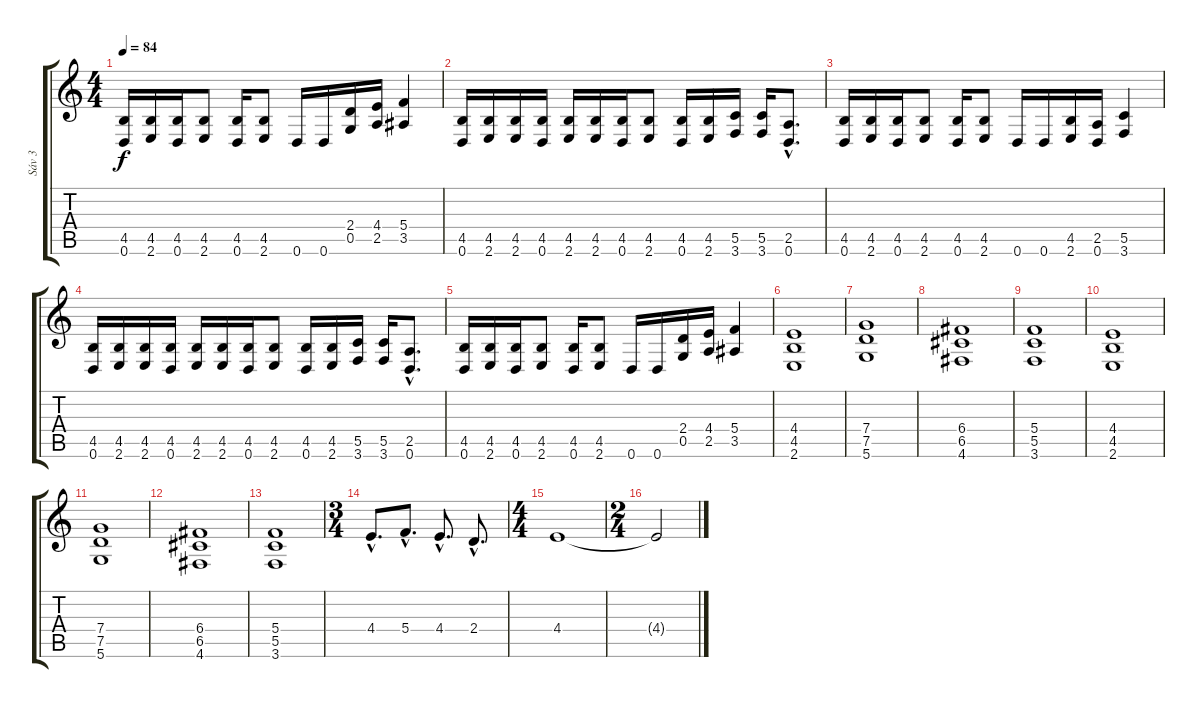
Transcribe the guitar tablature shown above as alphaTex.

\track ("Sáv 3" "Sáv 3") {instrument distortionguitar}
\staff {score tabs}
\tuning (D4 A3 F3 C3 G2 D2) {hide}
\ts (4 4)
\tempo 84
\clef g2
\ks c
(4.5 0.6).16{dy f} (4.5 2.6).16 (4.5 0.6).16 (4.5 2.6).8 (4.5 0.6).16 (4.5 2.6).8 0.6.16 0.6.16 (2.4 0.5).16 (4.4 2.5).16 (5.4 3.5).4 |
(4.5 0.6).16 (4.5 2.6).16 (4.5 2.6).16 (4.5 0.6).16 (4.5 2.6).16 (4.5 2.6).16 (4.5 0.6).16 (4.5 2.6).8 (4.5 0.6).16 (4.5 2.6).16 (5.5 3.6).16 (5.5 3.6).16 (2.5{hac} 0.6{hac}).8{d} |
(4.5 0.6).16 (4.5 2.6).16 (4.5 0.6).16 (4.5 2.6).8 (4.5 0.6).16 (4.5 2.6).8 0.6.16 0.6.16 (4.5 2.6).16 (2.5 0.6).16 (5.5 3.6).4 |
(4.5 0.6).16 (4.5 2.6).16 (4.5 2.6).16 (4.5 0.6).16 (4.5 2.6).16 (4.5 2.6).16 (4.5 0.6).16 (4.5 2.6).8 (4.5 0.6).16 (4.5 2.6).16 (5.5 3.6).16 (5.5 3.6).16 (2.5{hac} 0.6{hac}).8{d} |
(4.5 0.6).16 (4.5 2.6).16 (4.5 0.6).16 (4.5 2.6).8 (4.5 0.6).16 (4.5 2.6).8 0.6.16 0.6.16 (2.4 0.5).16 (4.4 2.5).16 (5.4 3.5).4 |
(4.4 4.5 2.6).1 |
(7.4 7.5 5.6).1 |
(6.4 6.5 4.6).1 |
(5.4 5.5 3.6).1 |
(4.4 4.5 2.6).1 |
(7.4 7.5 5.6).1 |
(6.4 6.5 4.6).1 |
(5.4 5.5 3.6).1 |
\ts (3 4)
4.4{hac}.8{d} 5.4{hac}.8{d} 4.4{hac}.8{d} 2.4{hac}.8{d} |
\ts (4 4)
4.4.1 |
\ts (2 4)
4.4{t}.2
